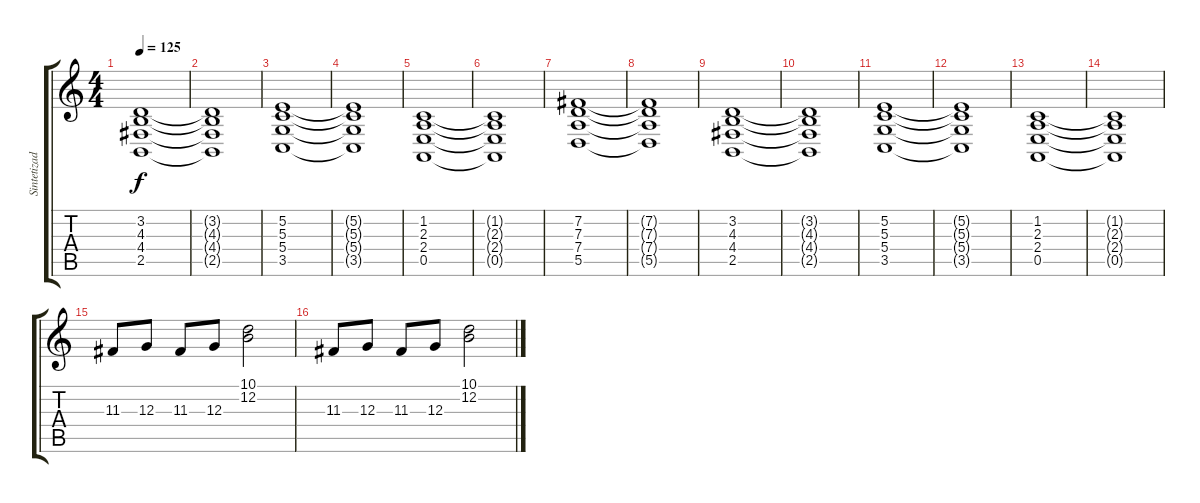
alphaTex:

\track ("Sintetizador" "Sintetizad") {instrument stringensemble1}
\staff {score tabs}
\tuning (E4 B3 G3 D3 A2 E2) {hide}
\ts (4 4)
\tempo 125
\clef g2
\ks c
(3.2 4.3 4.4 2.5).1{dy f} |
(3.2{t} 4.3{t} 4.4{t} 2.5{t}).1 |
(5.2 5.3 5.4 3.5).1 |
(5.2{t} 5.3{t} 5.4{t} 3.5{t}).1 |
(1.2 2.3 2.4 0.5).1 |
(1.2{t} 2.3{t} 2.4{t} 0.5{t}).1 |
(7.2 7.3 7.4 5.5).1 |
(7.2{t} 7.3{t} 7.4{t} 5.5{t}).1 |
(3.2 4.3 4.4 2.5).1 |
(3.2{t} 4.3{t} 4.4{t} 2.5{t}).1 |
(5.2 5.3 5.4 3.5).1 |
(5.2{t} 5.3{t} 5.4{t} 3.5{t}).1 |
(1.2 2.3 2.4 0.5).1 |
(1.2{t} 2.3{t} 2.4{t} 0.5{t}).1 |
11.3.8 12.3.8 11.3.8 12.3.8 (10.1 12.2).2 |
11.3.8 12.3.8 11.3.8 12.3.8 (10.1 12.2).2
